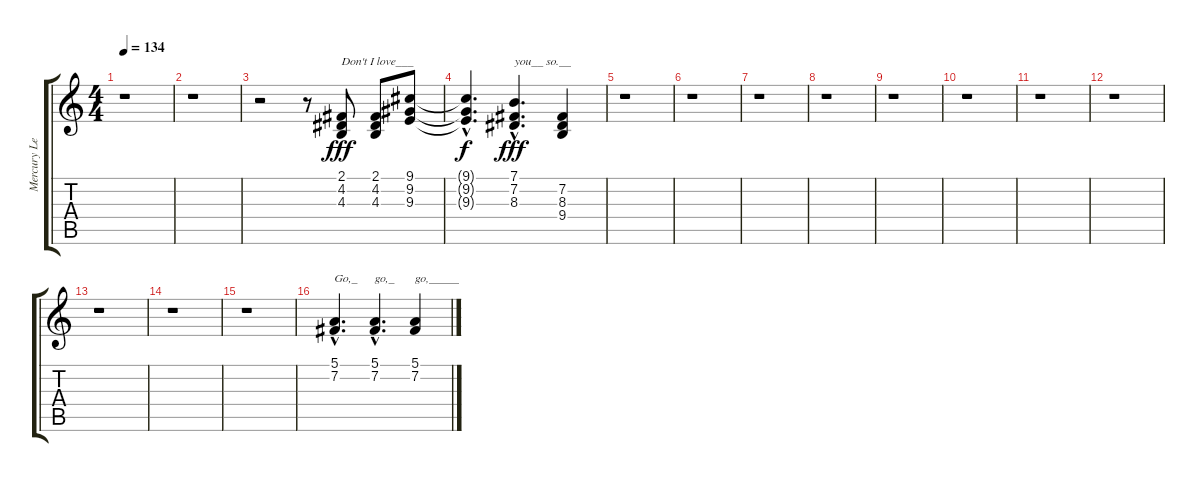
\track ("Mercury Lead" "Mercury Le") {instrument flute}
\staff {score tabs}
\tuning (E4 B3 G3 D3 A2 E2) {hide}
\ts (4 4)
\tempo 134
\clef g2
\ks c
r.1{dy fff} |
r.1 |
r.2 r.8 (2.1 4.2 4.3).8{txt "Don't I love___"} (2.1 4.2 4.3).8 (9.1 9.2 9.3).8 |
(9.1{hac t} 9.2{hac t} 9.3{hac t}).4{d dy f} (7.1{hac} 7.2{hac} 8.3{hac}).4{d txt "you__ so.__" dy fff} (7.2 8.3 9.4).4 |
r.1 |
r.1 |
r.1 |
r.1 |
r.1 |
r.1 |
r.1 |
r.1 |
r.1 |
r.1 |
r.1 |
(5.1{hac} 7.2{hac}).4{d txt "Go,_"} (5.1{hac} 7.2{hac}).4{d txt "go,_"} (5.1 7.2).4{txt "go,_____"}
